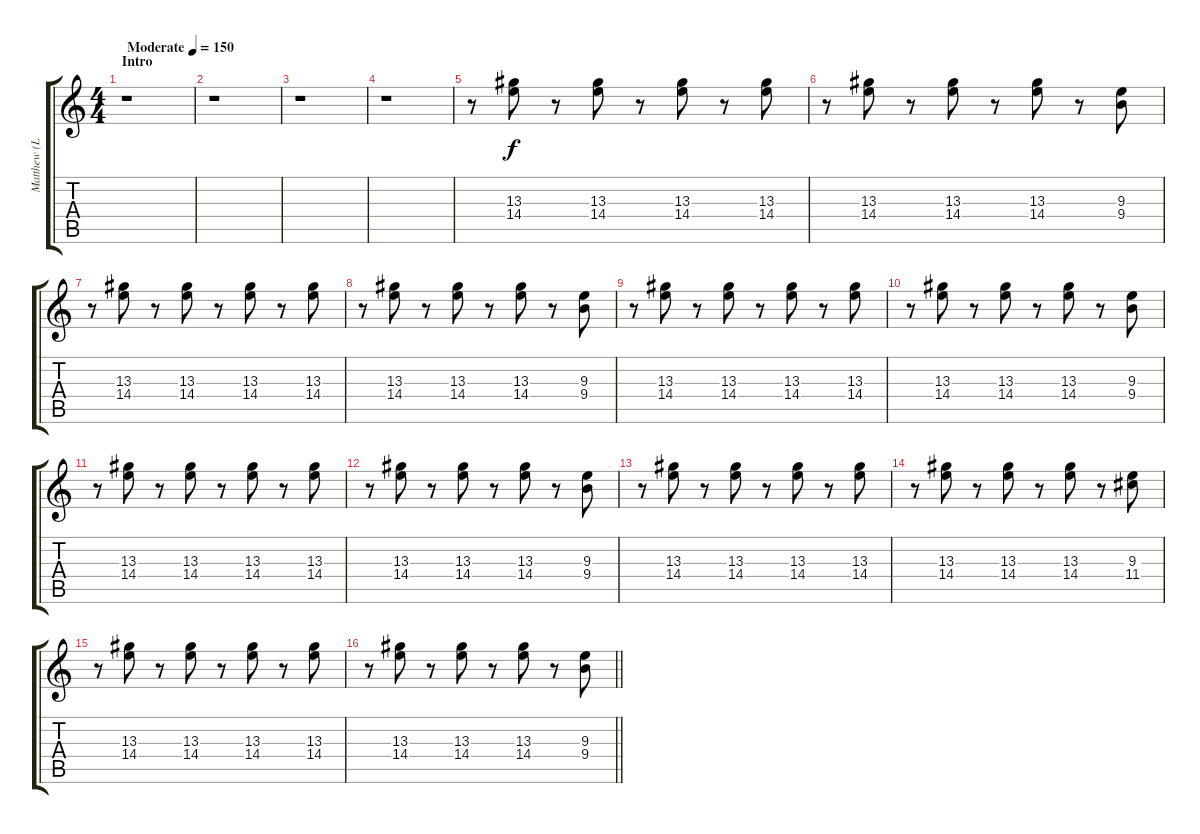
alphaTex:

\track ("Matthew (Lead)" "Matthew (L") {instrument overdrivenguitar}
\staff {score tabs}
\tuning (E4 B3 G3 D3 A2 E2) {hide}
\ts (4 4)
\section ("" "Intro")
\tempo (150 "Moderate")
\clef g2
\ks c
r.1{dy f instrument overdrivenguitar} |
r.1 |
r.1 |
r.1 |
r.8 (13.3 14.4).8 r.8 (13.3 14.4).8 r.8 (13.3 14.4).8 r.8 (13.3 14.4).8 |
r.8 (13.3 14.4).8 r.8 (13.3 14.4).8 r.8 (13.3 14.4).8 r.8 (9.3 9.4).8 |
r.8 (13.3 14.4).8 r.8 (13.3 14.4).8 r.8 (13.3 14.4).8 r.8 (13.3 14.4).8 |
r.8 (13.3 14.4).8 r.8 (13.3 14.4).8 r.8 (13.3 14.4).8 r.8 (9.3 9.4).8 |
r.8 (13.3 14.4).8 r.8 (13.3 14.4).8 r.8 (13.3 14.4).8 r.8 (13.3 14.4).8 |
r.8 (13.3 14.4).8 r.8 (13.3 14.4).8 r.8 (13.3 14.4).8 r.8 (9.3 9.4).8 |
r.8 (13.3 14.4).8 r.8 (13.3 14.4).8 r.8 (13.3 14.4).8 r.8 (13.3 14.4).8 |
r.8 (13.3 14.4).8 r.8 (13.3 14.4).8 r.8 (13.3 14.4).8 r.8 (9.3 9.4).8 |
r.8 (13.3 14.4).8 r.8 (13.3 14.4).8 r.8 (13.3 14.4).8 r.8 (13.3 14.4).8 |
r.8 (13.3 14.4).8 r.8 (13.3 14.4).8 r.8 (13.3 14.4).8 r.8 (9.3 11.4).8 |
r.8 (13.3 14.4).8 r.8 (13.3 14.4).8 r.8 (13.3 14.4).8 r.8 (13.3 14.4).8 |
\barLineRight lightlight
r.8 (13.3 14.4).8 r.8 (13.3 14.4).8 r.8 (13.3 14.4).8 r.8 (9.3 9.4).8
